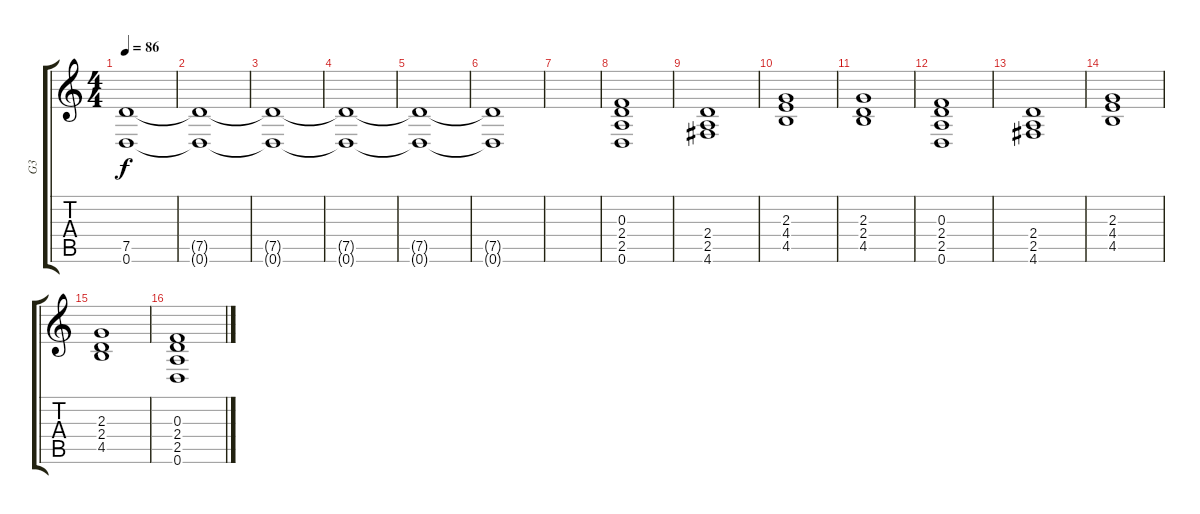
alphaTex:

\track ("G3" "G3") {instrument distortionguitar}
\staff {score tabs}
\tuning (D4 A3 F3 C3 G2 D2) {hide}
\ts (4 4)
\tempo 86
\clef g2
\ks c
(7.5{t} 0.6{t}).1{dy f} |
(7.5{t} 0.6{t}).1 |
(7.5{t} 0.6{t}).1{volume 0} |
(7.5{t} 0.6{t}).1 |
(7.5{t} 0.6{t}).1 |
(7.5{t} 0.6{t}).1 |
|
(0.3 2.4 2.5 0.6).1{volume 15 instrument distortionguitar} |
(2.4 2.5 4.6).1 |
(2.3 4.4 4.5).1 |
(2.3 2.4 4.5).1 |
(0.3 2.4 2.5 0.6).1 |
(2.4 2.5 4.6).1 |
(2.3 4.4 4.5).1 |
(2.3 2.4 4.5).1 |
(0.3 2.4 2.5 0.6).1{volume 15 instrument distortionguitar}
